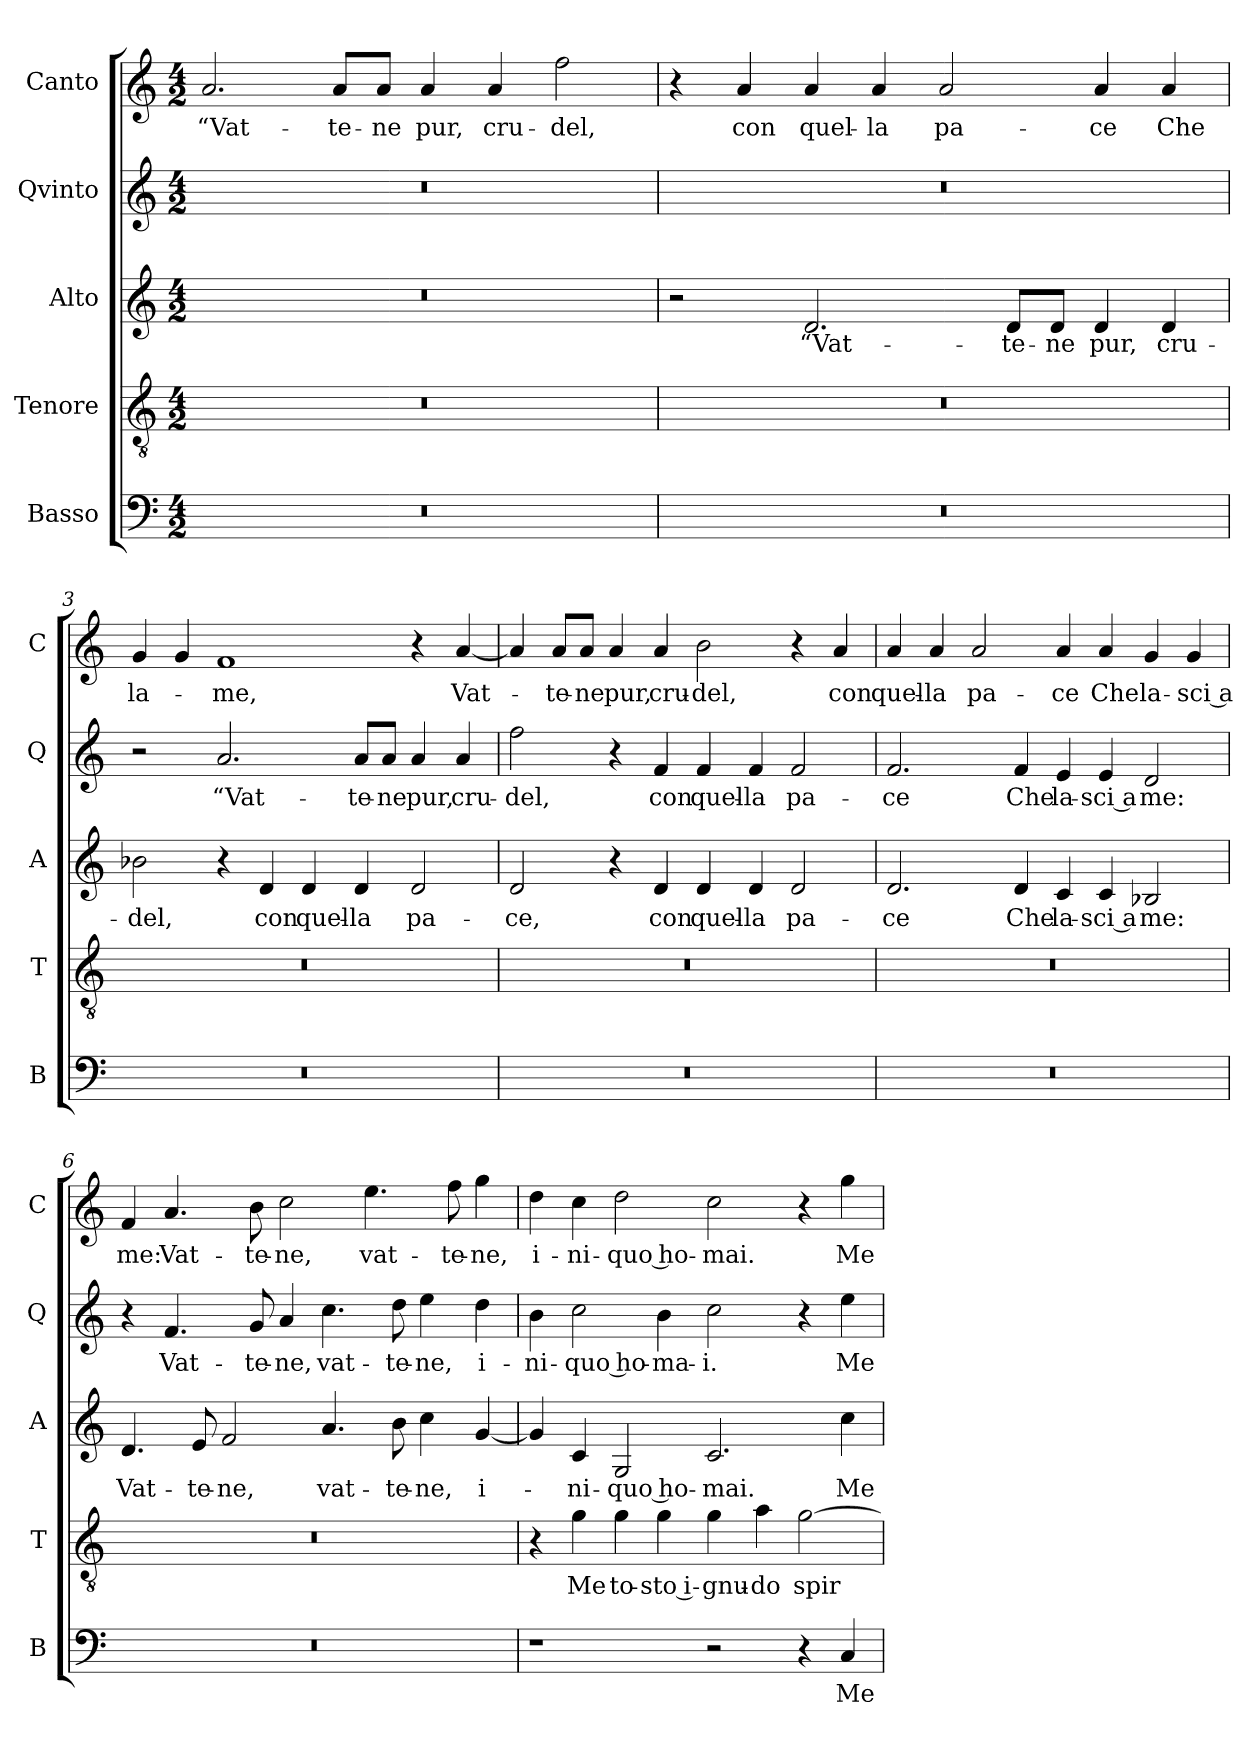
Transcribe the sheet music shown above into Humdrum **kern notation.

**kern	**text	**kern	**text	**kern	**text	**kern	**text	**kern	**text
*part5	*part5	*part4	*part4	*part3	*part3	*part2	*part2	*part1	*part1
*staff5	*staff5	*staff4	*staff4	*staff3	*staff3	*staff2	*staff2	*staff1	*staff1
*I"Basso	*	*I"Tenore	*	*I"Alto	*	*I"Qvinto	*	*I"Canto	*
*I'B	*	*I'T	*	*I'A	*	*I'Q	*	*I'C	*
*clefF4	*	*clefGv2	*	*clefG2	*	*clefG2	*	*clefG2	*
*k[]	*	*k[]	*	*k[]	*	*k[]	*	*k[]	*
*C:	*	*C:	*	*C:	*	*C:	*	*C:	*
*M4/2	*	*M4/2	*	*M4/2	*	*M4/2	*	*M4/2	*
=1	=1	=1	=1	=1	=1	=1	=1	=1	=1
0r	.	0r	.	0r	.	0r	.	2.a	“Vat-
.	.	.	.	.	.	.	.	8a/L	-te-
.	.	.	.	.	.	.	.	8a/J	-ne
.	.	.	.	.	.	.	.	4a	pur,
.	.	.	.	.	.	.	.	4a	cru-
.	.	.	.	.	.	.	.	2ff	-del,
=2	=2	=2	=2	=2	=2	=2	=2	=2	=2
0r	.	0r	.	2r	.	0r	.	4r	.
.	.	.	.	.	.	.	.	4a	con
.	.	.	.	2.d	“Vat-	.	.	4a	quel-
.	.	.	.	.	.	.	.	4a	-la
.	.	.	.	.	.	.	.	2a	pa-
.	.	.	.	8d/L	-te-	.	.	.	.
.	.	.	.	8d/J	-ne	.	.	.	.
.	.	.	.	4d	pur,	.	.	4a	-ce
.	.	.	.	4d	cru-	.	.	4a	Che
=3	=3	=3	=3	=3	=3	=3	=3	=3	=3
0r	.	0r	.	2b-X	-del,	2r	.	4g	la-
.	.	.	.	.	.	.	.	4g	.
.	.	.	.	4r	.	2.a	“Vat-	1f	-me,
.	.	.	.	4d	con	.	.	.	.
.	.	.	.	4d	quel-	.	.	.	.
.	.	.	.	4d	-la	8a/L	-te-	.	.
.	.	.	.	.	.	8a/J	-ne	.	.
.	.	.	.	2d	pa-	4a	pur,	4r	.
.	.	.	.	.	.	4a	cru-	[4a	Vat-
=4	=4	=4	=4	=4	=4	=4	=4	=4	=4
0r	.	0r	.	2d	-ce,	2ff	-del,	4a]	.
.	.	.	.	.	.	.	.	8a/L	-te-
.	.	.	.	.	.	.	.	8a/J	-ne
.	.	.	.	4r	.	4r	.	4a	pur,
.	.	.	.	4d	con	4f	con	4a	cru-
.	.	.	.	4d	quel-	4f	quel-	2b	-del,
.	.	.	.	4d	-la	4f	-la	.	.
.	.	.	.	2d	pa-	2f	pa-	4r	.
.	.	.	.	.	.	.	.	4a	con
=5	=5	=5	=5	=5	=5	=5	=5	=5	=5
0r	.	0r	.	2.d	-ce	2.f	-ce	4a	quel-
.	.	.	.	.	.	.	.	4a	-la
.	.	.	.	.	.	.	.	2a	pa-
.	.	.	.	4d	Che	4f	Che	.	.
.	.	.	.	4c	la-	4e	la-	4a	-ce
.	.	.	.	4c	-sci a	4e	-sci a	4a	Che
.	.	.	.	2B-X	me:	2d	me:	4g	la-
.	.	.	.	.	.	.	.	4g	-sci a
=6	=6	=6	=6	=6	=6	=6	=6	=6	=6
0r	.	0r	.	4.d	Vat-	4r	.	4f	me:
.	.	.	.	.	.	4.f	Vat-	4.a	Vat-
.	.	.	.	8e	-te-	.	.	.	.
.	.	.	.	2f	-ne,	.	.	.	.
.	.	.	.	.	.	8g	-te-	8b	-te-
.	.	.	.	.	.	4a	-ne,	2cc	-ne,
.	.	.	.	4.a	vat-	4.cc	vat-	.	.
.	.	.	.	.	.	.	.	4.ee	vat-
.	.	.	.	8b	-te-	8dd	-te-	.	.
.	.	.	.	4cc	-ne,	4ee	-ne,	.	.
.	.	.	.	.	.	.	.	8ff	-te-
.	.	.	.	[4g	i-	4dd	i-	4gg	-ne,
=7	=7	=7	=7	=7	=7	=7	=7	=7	=7
1r	.	4r	.	4g]	.	4b	-ni-	4dd	i-
.	.	4g	Me	4c	-ni-	2cc	-quo ho-	4cc	-ni-
.	.	4g	to-	2G	-quo ho-	.	.	2dd	-quo ho-
.	.	4g	-sto i-	.	.	4b	-ma-	.	.
2r	.	4g	-gnu-	2.c	-mai.	2cc	-i.	2cc	-mai.
.	.	4a	-do	.	.	.	.	.	.
4r	.	[2g	spir-	.	.	4r	.	4r	.
4C	Me	.	.	4cc	Me	4ee	Me	4gg	Me
=	=	=	=	=	=	=	=	=	=
*-	*-	*-	*-	*-	*-	*-	*-	*-	*-
